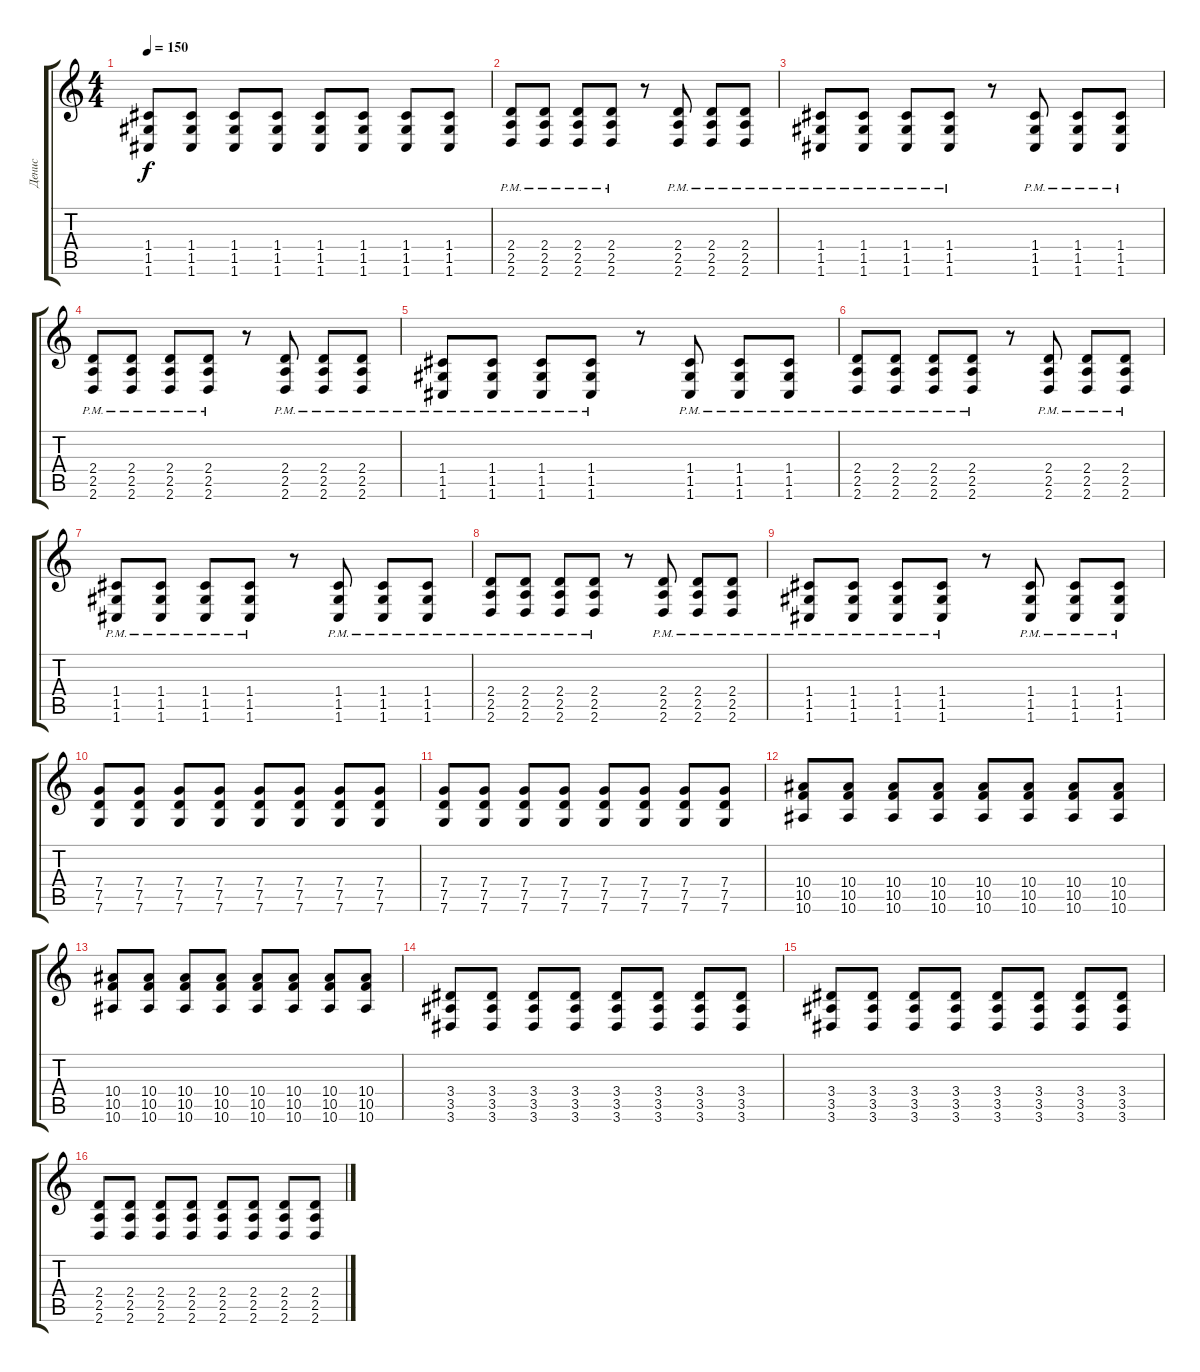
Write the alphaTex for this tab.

\track ("Денис" "Денис") {instrument overdrivenguitar}
\staff {score tabs}
\tuning (D4 A3 F3 C3 G2 C2) {hide}
\ts (4 4)
\tempo 150
\clef g2
\ks c
(1.4 1.5 1.6).8{dy f} (1.4 1.5 1.6).8 (1.4 1.5 1.6).8 (1.4 1.5 1.6).8 (1.4 1.5 1.6).8 (1.4 1.5 1.6).8 (1.4 1.5 1.6).8 (1.4 1.5 1.6).8 |
(2.4{pm} 2.5{pm} 2.6{pm}).8 (2.4{pm} 2.5{pm} 2.6{pm}).8 (2.4{pm} 2.5{pm} 2.6{pm}).8 (2.4{pm} 2.5{pm} 2.6{pm}).8 r.8 (2.4{pm} 2.5{pm} 2.6{pm}).8 (2.4{pm} 2.5{pm} 2.6{pm}).8 (2.4{pm} 2.5{pm} 2.6{pm}).8 |
(1.4{pm} 1.5{pm} 1.6{pm}).8 (1.4{pm} 1.5{pm} 1.6{pm}).8 (1.4{pm} 1.5{pm} 1.6{pm}).8 (1.4{pm} 1.5{pm} 1.6{pm}).8 r.8 (1.4{pm} 1.5{pm} 1.6{pm}).8 (1.4{pm} 1.5{pm} 1.6{pm}).8 (1.4{pm} 1.5{pm} 1.6{pm}).8 |
(2.4{pm} 2.5{pm} 2.6{pm}).8 (2.4{pm} 2.5{pm} 2.6{pm}).8 (2.4{pm} 2.5{pm} 2.6{pm}).8 (2.4{pm} 2.5{pm} 2.6{pm}).8 r.8 (2.4{pm} 2.5{pm} 2.6{pm}).8 (2.4{pm} 2.5{pm} 2.6{pm}).8 (2.4{pm} 2.5{pm} 2.6{pm}).8 |
(1.4{pm} 1.5{pm} 1.6{pm}).8 (1.4{pm} 1.5{pm} 1.6{pm}).8 (1.4{pm} 1.5{pm} 1.6{pm}).8 (1.4{pm} 1.5{pm} 1.6{pm}).8 r.8 (1.4{pm} 1.5{pm} 1.6{pm}).8 (1.4{pm} 1.5{pm} 1.6{pm}).8 (1.4{pm} 1.5{pm} 1.6{pm}).8 |
(2.4{pm} 2.5{pm} 2.6{pm}).8 (2.4{pm} 2.5{pm} 2.6{pm}).8 (2.4{pm} 2.5{pm} 2.6{pm}).8 (2.4{pm} 2.5{pm} 2.6{pm}).8 r.8 (2.4{pm} 2.5{pm} 2.6{pm}).8 (2.4{pm} 2.5{pm} 2.6{pm}).8 (2.4{pm} 2.5{pm} 2.6{pm}).8 |
(1.4{pm} 1.5{pm} 1.6{pm}).8 (1.4{pm} 1.5{pm} 1.6{pm}).8 (1.4{pm} 1.5{pm} 1.6{pm}).8 (1.4{pm} 1.5{pm} 1.6{pm}).8 r.8 (1.4{pm} 1.5{pm} 1.6{pm}).8 (1.4{pm} 1.5{pm} 1.6{pm}).8 (1.4{pm} 1.5{pm} 1.6{pm}).8 |
(2.4{pm} 2.5{pm} 2.6{pm}).8 (2.4{pm} 2.5{pm} 2.6{pm}).8 (2.4{pm} 2.5{pm} 2.6{pm}).8 (2.4{pm} 2.5{pm} 2.6{pm}).8 r.8 (2.4{pm} 2.5{pm} 2.6{pm}).8 (2.4{pm} 2.5{pm} 2.6{pm}).8 (2.4{pm} 2.5{pm} 2.6{pm}).8 |
(1.4{pm} 1.5{pm} 1.6{pm}).8 (1.4{pm} 1.5{pm} 1.6{pm}).8 (1.4{pm} 1.5{pm} 1.6{pm}).8 (1.4{pm} 1.5{pm} 1.6{pm}).8 r.8 (1.4{pm} 1.5{pm} 1.6{pm}).8 (1.4{pm} 1.5{pm} 1.6{pm}).8 (1.4{pm} 1.5{pm} 1.6{pm}).8 |
(7.4 7.5 7.6).8 (7.4 7.5 7.6).8 (7.4 7.5 7.6).8 (7.4 7.5 7.6).8 (7.4 7.5 7.6).8 (7.4 7.5 7.6).8 (7.4 7.5 7.6).8 (7.4 7.5 7.6).8 |
(7.4 7.5 7.6).8 (7.4 7.5 7.6).8 (7.4 7.5 7.6).8 (7.4 7.5 7.6).8 (7.4 7.5 7.6).8 (7.4 7.5 7.6).8 (7.4 7.5 7.6).8 (7.4 7.5 7.6).8 |
(10.4 10.5 10.6).8 (10.4 10.5 10.6).8 (10.4 10.5 10.6).8 (10.4 10.5 10.6).8 (10.4 10.5 10.6).8 (10.4 10.5 10.6).8 (10.4 10.5 10.6).8 (10.4 10.5 10.6).8 |
(10.4 10.5 10.6).8 (10.4 10.5 10.6).8 (10.4 10.5 10.6).8 (10.4 10.5 10.6).8 (10.4 10.5 10.6).8 (10.4 10.5 10.6).8 (10.4 10.5 10.6).8 (10.4 10.5 10.6).8 |
(3.4 3.5 3.6).8 (3.4 3.5 3.6).8 (3.4 3.5 3.6).8 (3.4 3.5 3.6).8 (3.4 3.5 3.6).8 (3.4 3.5 3.6).8 (3.4 3.5 3.6).8 (3.4 3.5 3.6).8 |
(3.4 3.5 3.6).8 (3.4 3.5 3.6).8 (3.4 3.5 3.6).8 (3.4 3.5 3.6).8 (3.4 3.5 3.6).8 (3.4 3.5 3.6).8 (3.4 3.5 3.6).8 (3.4 3.5 3.6).8 |
(2.4 2.5 2.6).8 (2.4 2.5 2.6).8 (2.4 2.5 2.6).8 (2.4 2.5 2.6).8 (2.4 2.5 2.6).8 (2.4 2.5 2.6).8 (2.4 2.5 2.6).8 (2.4 2.5 2.6).8
